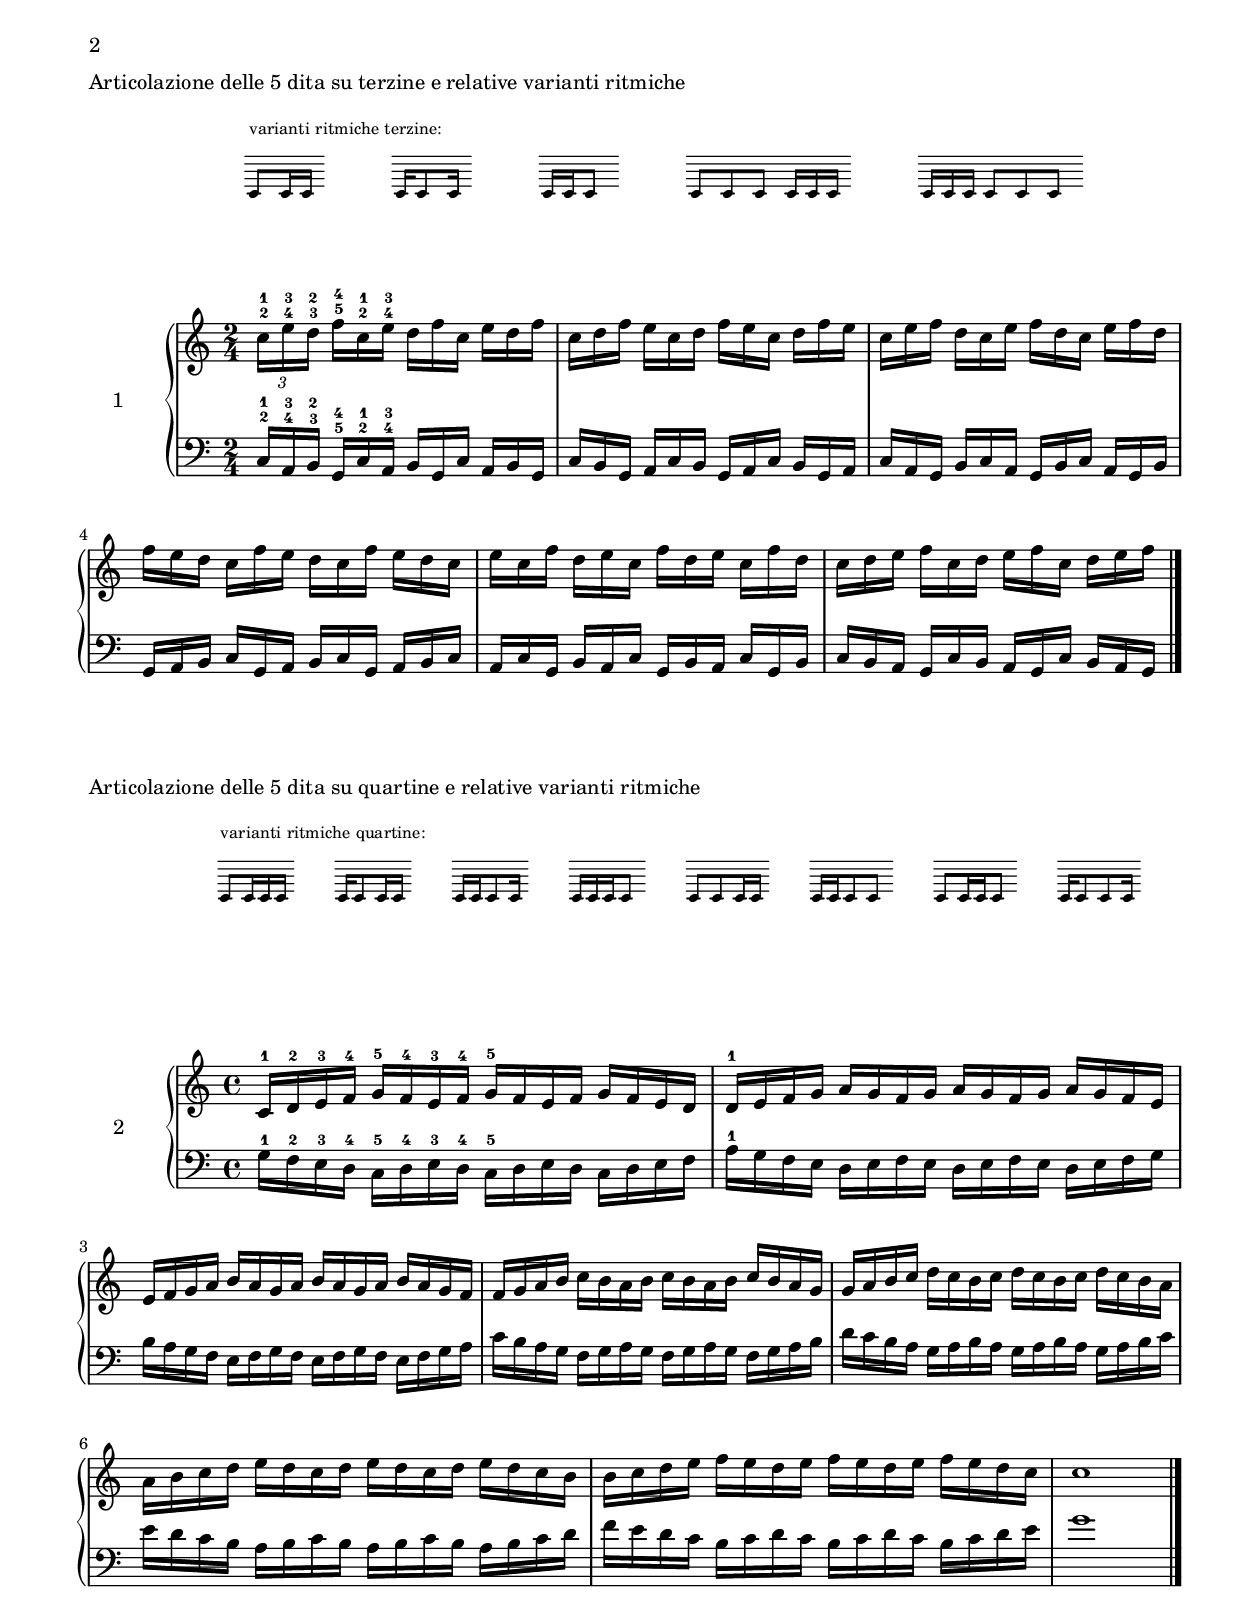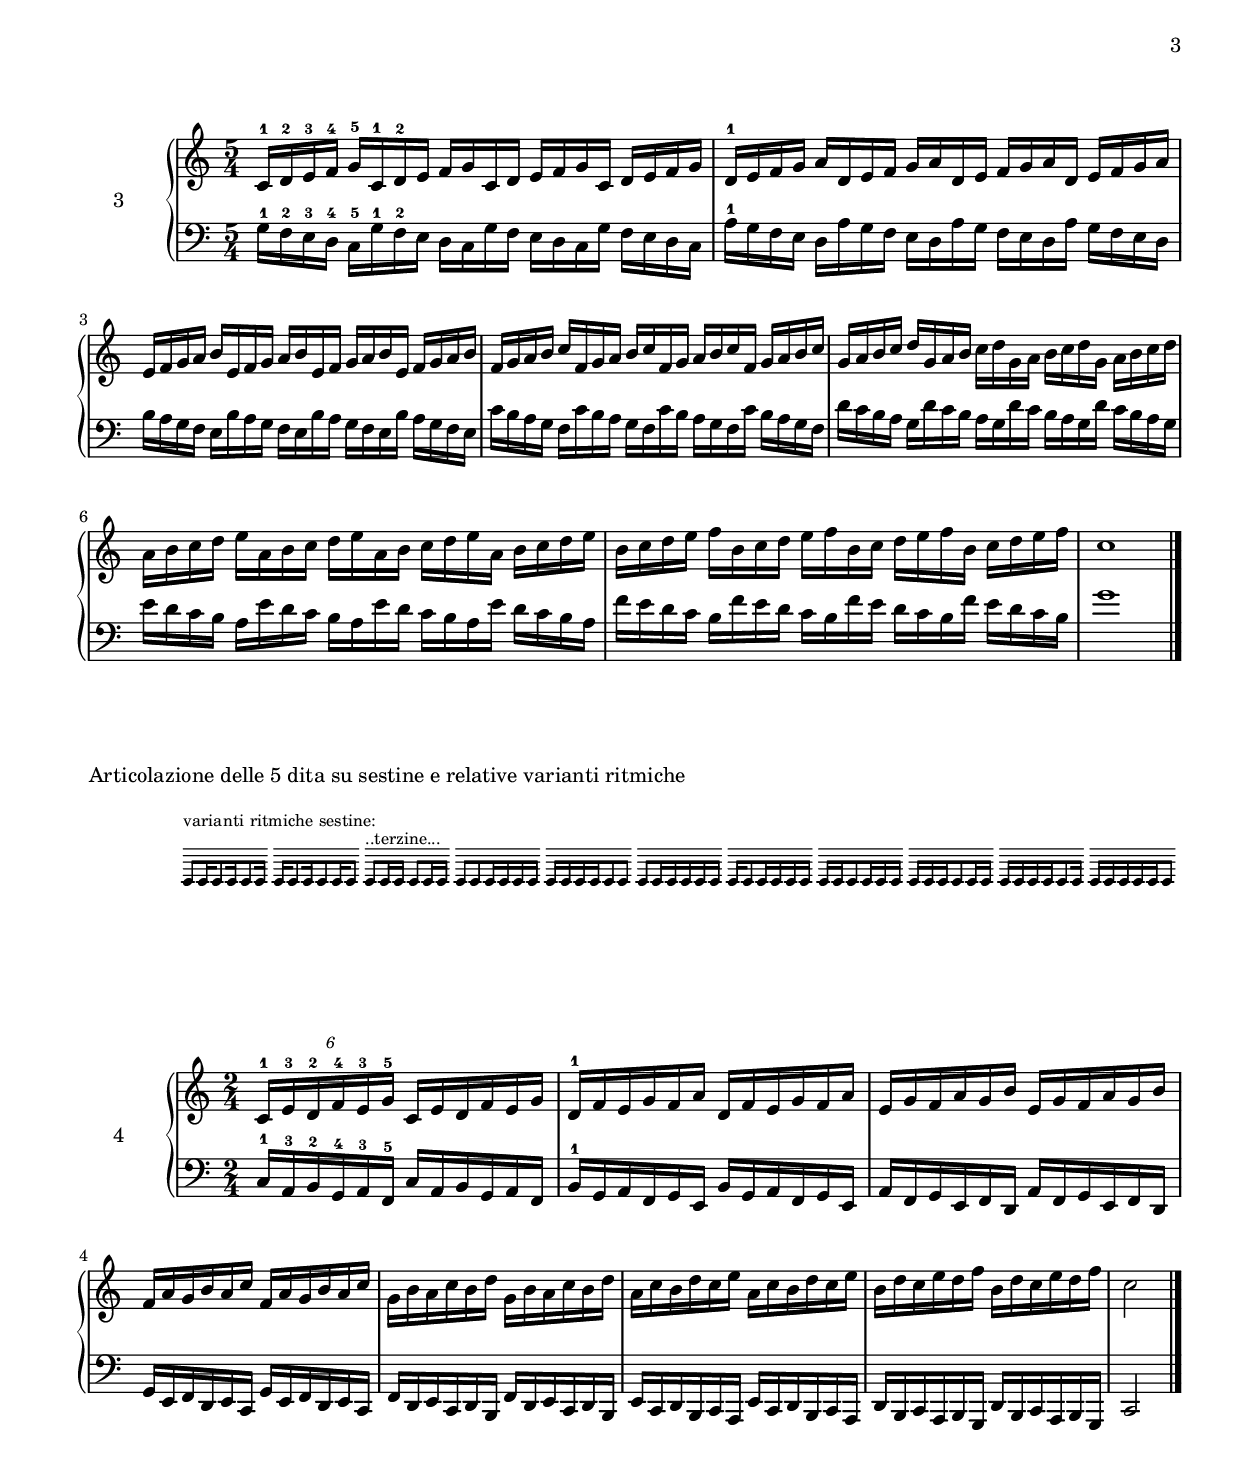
% ===========================================================================================================
% esercizi-di-tecnica-1.ly
%                     _    _      _ _   _               _         
%  ___ ___ ___ _ _ __(_)__(_)  __| (_) | |_ ___ __ _ _ (_)__ __ _ 
% / -_|_-</ -_) '_/ _| |_ / | / _` | | |  _/ -_) _| ' \| / _/ _` |
% \___/__/\___|_| \__|_/__|_| \__,_|_|  \__\___\__|_||_|_\__\__,_|
%
% Copyright (c) 2020 Alessandro Fraschetti (mail: gos95@gommagomma.net)
%
% Permission is hereby granted, free of charge, to any person obtaining a copy
% of this software and associated documentation files (the "Software"), to deal
% in the Software without restriction, including without limitation the rights
% to use, copy, modify, merge, publish, distribute, sublicense, and/or sell
% copies of the Software, and to permit persons to whom the Software is
% furnished to do so, subject to the following conditions:
% 
% The above copyright notice and this permission notice shall be included in all
% copies or substantial portions of the Software.
% 
% THE SOFTWARE IS PROVIDED "AS IS", WITHOUT WARRANTY OF ANY KIND, EXPRESS OR
% IMPLIED, INCLUDING BUT NOT LIMITED TO THE WARRANTIES OF MERCHANTABILITY,
% FITNESS FOR A PARTICULAR PURPOSE AND NONINFRINGEMENT. IN NO EVENT SHALL THE
% AUTHORS OR COPYRIGHT HOLDERS BE LIABLE FOR ANY CLAIM, DAMAGES OR OTHER
% LIABILITY, WHETHER IN AN ACTION OF CONTRACT, TORT OR OTHERWISE, ARISING FROM,
% OUT OF OR IN CONNECTION WITH THE SOFTWARE OR THE USE OR OTHER DEALINGS IN THE
% SOFTWARE.
% ===========================================================================================================


\version "2.12.3"
#(ly:set-option 'delete-intermediate-files #t)
#(set-global-staff-size 18)


% ===========================================================================================================
% ------------------------------------------  I N C L U D E S  ----------------------------------------------
% ===========================================================================================================
% ===========================================================================================================
% varianti-ritmiche-terzine.ly
%                     _    _      _ _   _               _         
%  ___ ___ ___ _ _ __(_)__(_)  __| (_) | |_ ___ __ _ _ (_)__ __ _ 
% / -_|_-</ -_) '_/ _| |_ / | / _` | | |  _/ -_) _| ' \| / _/ _` |
% \___/__/\___|_| \__|_/__|_| \__,_|_|  \__\___\__|_||_|_\__\__,_|
%
% Copyright (c) 2020 Alessandro Fraschetti (mail: gos95@gommagomma.net)
%
% Permission is hereby granted, free of charge, to any person obtaining a copy
% of this software and associated documentation files (the "Software"), to deal
% in the Software without restriction, including without limitation the rights
% to use, copy, modify, merge, publish, distribute, sublicense, and/or sell
% copies of the Software, and to permit persons to whom the Software is
% furnished to do so, subject to the following conditions:
% 
% The above copyright notice and this permission notice shall be included in all
% copies or substantial portions of the Software.
% 
% THE SOFTWARE IS PROVIDED "AS IS", WITHOUT WARRANTY OF ANY KIND, EXPRESS OR
% IMPLIED, INCLUDING BUT NOT LIMITED TO THE WARRANTIES OF MERCHANTABILITY,
% FITNESS FOR A PARTICULAR PURPOSE AND NONINFRINGEMENT. IN NO EVENT SHALL THE
% AUTHORS OR COPYRIGHT HOLDERS BE LIABLE FOR ANY CLAIM, DAMAGES OR OTHER
% LIABILITY, WHETHER IN AN ACTION OF CONTRACT, TORT OR OTHERWISE, ARISING FROM,
% OUT OF OR IN CONNECTION WITH THE SOFTWARE OR THE USE OR OTHER DEALINGS IN THE
% SOFTWARE.
% ===========================================================================================================


variantiRitmicheTerzine = \relative c' {
    \cadenzaOn
    \stopStaff
    \skip 1
    \startStaff
        c8[^\markup { \raise #2 { varianti ritmiche terzine: }} c16 c16]
    \stopStaff
    \skip 1
    \startStaff
        c16[ c8 c16]
    \stopStaff
    \skip 1
    \startStaff
        c16[ c16 c8]
    \stopStaff
    \skip 1
    \startStaff
        c8[ c8 c8] c16[ c16 c16]]
    \stopStaff
    \skip 1
    \startStaff
        c16[ c16 c16] c8[ c8 c8]]
    \stopStaff
    \skip 1
    \cadenzaOff
}

% ===========================================================================================================
% varianti-ritmiche-quartine.ly
%                     _    _      _ _   _               _         
%  ___ ___ ___ _ _ __(_)__(_)  __| (_) | |_ ___ __ _ _ (_)__ __ _ 
% / -_|_-</ -_) '_/ _| |_ / | / _` | | |  _/ -_) _| ' \| / _/ _` |
% \___/__/\___|_| \__|_/__|_| \__,_|_|  \__\___\__|_||_|_\__\__,_|
%
% Copyright (c) 2020 Alessandro Fraschetti (mail: gos95@gommagomma.net)
%
% Permission is hereby granted, free of charge, to any person obtaining a copy
% of this software and associated documentation files (the "Software"), to deal
% in the Software without restriction, including without limitation the rights
% to use, copy, modify, merge, publish, distribute, sublicense, and/or sell
% copies of the Software, and to permit persons to whom the Software is
% furnished to do so, subject to the following conditions:
% 
% The above copyright notice and this permission notice shall be included in all
% copies or substantial portions of the Software.
% 
% THE SOFTWARE IS PROVIDED "AS IS", WITHOUT WARRANTY OF ANY KIND, EXPRESS OR
% IMPLIED, INCLUDING BUT NOT LIMITED TO THE WARRANTIES OF MERCHANTABILITY,
% FITNESS FOR A PARTICULAR PURPOSE AND NONINFRINGEMENT. IN NO EVENT SHALL THE
% AUTHORS OR COPYRIGHT HOLDERS BE LIABLE FOR ANY CLAIM, DAMAGES OR OTHER
% LIABILITY, WHETHER IN AN ACTION OF CONTRACT, TORT OR OTHERWISE, ARISING FROM,
% OUT OF OR IN CONNECTION WITH THE SOFTWARE OR THE USE OR OTHER DEALINGS IN THE
% SOFTWARE.
% ===========================================================================================================


variantiRitmicheQuartine = \relative c' {
    \cadenzaOn
    \stopStaff
    \skip 1
    \startStaff
        c8[^\markup { \raise #2 { varianti ritmiche quartine: }} c16 c16 c16]
    \stopStaff
    \skip 1
    \startStaff
        c16[ c8 c16 c16]
    \stopStaff
    \skip 1
    \startStaff
        c16[ c16 c8 c16]
    \stopStaff
    \skip 1
    \startStaff
        c16[ c16 c16 c8]
    \stopStaff
    \skip 1
    \startStaff
        c8[ c8 c16 c16]
    \stopStaff
    \skip 1
    \startStaff
        c16[ c16 c8 c8]
    \stopStaff
    \skip 1
    \startStaff
        c8[ c16 c16 c8]
    \stopStaff
    \skip 1
    \startStaff
        c16[ c8 c8 c16]
    \stopStaff
    \skip 1
    \cadenzaOff
}

% ===========================================================================================================
% varianti-ritmiche-terzine.ly
%                     _    _      _ _   _               _         
%  ___ ___ ___ _ _ __(_)__(_)  __| (_) | |_ ___ __ _ _ (_)__ __ _ 
% / -_|_-</ -_) '_/ _| |_ / | / _` | | |  _/ -_) _| ' \| / _/ _` |
% \___/__/\___|_| \__|_/__|_| \__,_|_|  \__\___\__|_||_|_\__\__,_|
%
% Copyright (c) 2020 Alessandro Fraschetti (mail: gos95@gommagomma.net)
%
% Permission is hereby granted, free of charge, to any person obtaining a copy
% of this software and associated documentation files (the "Software"), to deal
% in the Software without restriction, including without limitation the rights
% to use, copy, modify, merge, publish, distribute, sublicense, and/or sell
% copies of the Software, and to permit persons to whom the Software is
% furnished to do so, subject to the following conditions:
% 
% The above copyright notice and this permission notice shall be included in all
% copies or substantial portions of the Software.
% 
% THE SOFTWARE IS PROVIDED "AS IS", WITHOUT WARRANTY OF ANY KIND, EXPRESS OR
% IMPLIED, INCLUDING BUT NOT LIMITED TO THE WARRANTIES OF MERCHANTABILITY,
% FITNESS FOR A PARTICULAR PURPOSE AND NONINFRINGEMENT. IN NO EVENT SHALL THE
% AUTHORS OR COPYRIGHT HOLDERS BE LIABLE FOR ANY CLAIM, DAMAGES OR OTHER
% LIABILITY, WHETHER IN AN ACTION OF CONTRACT, TORT OR OTHERWISE, ARISING FROM,
% OUT OF OR IN CONNECTION WITH THE SOFTWARE OR THE USE OR OTHER DEALINGS IN THE
% SOFTWARE.
% ===========================================================================================================


variantiRitmicheSestine = \relative c' {
    \cadenzaOn
    \stopStaff
    \skip 1
    \startStaff
        c8[^\markup { \raise #2 { varianti ritmiche sestine: }} c16 c8 c16 c8 c16]
    \stopStaff
    \skip 1
    \startStaff
        c16[ c8 c16 c8 c16 c8]
    \stopStaff
    \skip 1
    \startStaff
        c8[^\markup { \raise #0  {..terzine...}} c16 c16] c8[ c16 c16]
    \stopStaff
    \skip 1
    \startStaff
        c8[ c8 c16 c16 c16 c16]
    \stopStaff
    \skip 1
    \startStaff
        c16[ c16 c16 c16 c8 c8]
    \stopStaff
    \skip 1
	\cadenzaOff

%	\break

	\cadenzaOn
    \startStaff
        c8[ c16 c16 c16 c16 c16]
    \stopStaff
    \skip 1
    \startStaff
        c16[ c8 c16 c16 c16 c16]
    \stopStaff
    \skip 1
    \startStaff
        c16[ c16 c8 c16 c16 c16]
    \stopStaff
    \skip 1
    \startStaff
        c16[ c16 c16 c8 c16 c16]
    \stopStaff
    \skip 1
    \startStaff
        c16[ c16 c16 c16 c8 c16]
    \stopStaff
    \skip 1
    \startStaff
        c16[ c16 c16 c16 c16 c8]
    \stopStaff
	\skip 1
    \cadenzaOff
}


% ===========================================================================================================
% articolazione-terzine.ly
%                     _    _      _ _   _               _         
%  ___ ___ ___ _ _ __(_)__(_)  __| (_) | |_ ___ __ _ _ (_)__ __ _ 
% / -_|_-</ -_) '_/ _| |_ / | / _` | | |  _/ -_) _| ' \| / _/ _` |
% \___/__/\___|_| \__|_/__|_| \__,_|_|  \__\___\__|_||_|_\__\__,_|
%
% Copyright (c) 2020 Alessandro Fraschetti (mail: gos95@gommagomma.net)
%
% Permission is hereby granted, free of charge, to any person obtaining a copy
% of this software and associated documentation files (the "Software"), to deal
% in the Software without restriction, including without limitation the rights
% to use, copy, modify, merge, publish, distribute, sublicense, and/or sell
% copies of the Software, and to permit persons to whom the Software is
% furnished to do so, subject to the following conditions:
% 
% The above copyright notice and this permission notice shall be included in all
% copies or substantial portions of the Software.
% 
% THE SOFTWARE IS PROVIDED "AS IS", WITHOUT WARRANTY OF ANY KIND, EXPRESS OR
% IMPLIED, INCLUDING BUT NOT LIMITED TO THE WARRANTIES OF MERCHANTABILITY,
% FITNESS FOR A PARTICULAR PURPOSE AND NONINFRINGEMENT. IN NO EVENT SHALL THE
% AUTHORS OR COPYRIGHT HOLDERS BE LIABLE FOR ANY CLAIM, DAMAGES OR OTHER
% LIABILITY, WHETHER IN AN ACTION OF CONTRACT, TORT OR OTHERWISE, ARISING FROM,
% OUT OF OR IN CONNECTION WITH THE SOFTWARE OR THE USE OR OTHER DEALINGS IN THE
% SOFTWARE.
% ===========================================================================================================


articolazioneTerzineUpper = \relative c'' {
    \time 2/4
    \times 2/3 { c16-2-1[ e-4-3 d-3-2 ] } \override TupletNumber #'transparent = ##t 
                  \times 2/3 { f-5-4[ c-2-1 e-4-3 ] } \times 2/3 { d[ f c ] } \times 2/3 { e[ d f ] }
    \times 2/3 {   c[ d f ] } \times 2/3 { e[ c d ] } \times 2/3 { f[ e c ] } \times 2/3 { d[ f e ] }
    \times 2/3 {   c[ e f ] } \times 2/3 { d[ c e ] } \times 2/3 { f[ d c ] } \times 2/3 { e[ f d ] }
    \times 2/3 {   f[ e d ] } \times 2/3 { c[ f e ] } \times 2/3 { d[ c f ] } \times 2/3 { e[ d c ] }
    \times 2/3 {   e[ c f ] } \times 2/3 { d[ e c ] } \times 2/3 { f[ d e ] } \times 2/3 { c[ f d ] }
    \times 2/3 {   c[ d e ] } \times 2/3 { f[ c d ] } \times 2/3 { e[ f c ] } \times 2/3 { d[ e f ] }
    \bar "|."
}
articolazioneTerzineLower = \relative c {
    \time 2/4
    \override TupletNumber #'transparent = ##t
    \times 2/3 { c16-2-1[ a-4-3 b-3-2 ] }
                  \times 2/3 { g-5-4[ c-2-1 a-4-3 ] } \times 2/3 { b[ g c ] } \times 2/3 { a[ b g ] }
    \times 2/3 {   c[ b g ] } \times 2/3 { a[ c b ] } \times 2/3 { g[ a c ] } \times 2/3 { b[ g a ] }
    \times 2/3 {   c[ a g ] } \times 2/3 { b[ c a ] } \times 2/3 { g[ b c ] } \times 2/3 { a[ g b ] }
    \times 2/3 {   g[ a b ] } \times 2/3 { c[ g a ] } \times 2/3 { b[ c g ] } \times 2/3 { a[ b c ] }
    \times 2/3 {   a[ c g ] } \times 2/3 { b[ a c ] } \times 2/3 { g[ b a ] } \times 2/3 { c[ g b ] }
    \times 2/3 {   c[ b a ] } \times 2/3 { g[ c b ] } \times 2/3 { a[ g c ] } \times 2/3 { b[ a g ] }
    \bar "|."
}

% ===========================================================================================================
% articolazione-quartine.ly
%                     _    _      _ _   _               _         
%  ___ ___ ___ _ _ __(_)__(_)  __| (_) | |_ ___ __ _ _ (_)__ __ _ 
% / -_|_-</ -_) '_/ _| |_ / | / _` | | |  _/ -_) _| ' \| / _/ _` |
% \___/__/\___|_| \__|_/__|_| \__,_|_|  \__\___\__|_||_|_\__\__,_|
%
% Copyright (c) 2020 Alessandro Fraschetti (mail: gos95@gommagomma.net)
%
% Permission is hereby granted, free of charge, to any person obtaining a copy
% of this software and associated documentation files (the "Software"), to deal
% in the Software without restriction, including without limitation the rights
% to use, copy, modify, merge, publish, distribute, sublicense, and/or sell
% copies of the Software, and to permit persons to whom the Software is
% furnished to do so, subject to the following conditions:
% 
% The above copyright notice and this permission notice shall be included in all
% copies or substantial portions of the Software.
% 
% THE SOFTWARE IS PROVIDED "AS IS", WITHOUT WARRANTY OF ANY KIND, EXPRESS OR
% IMPLIED, INCLUDING BUT NOT LIMITED TO THE WARRANTIES OF MERCHANTABILITY,
% FITNESS FOR A PARTICULAR PURPOSE AND NONINFRINGEMENT. IN NO EVENT SHALL THE
% AUTHORS OR COPYRIGHT HOLDERS BE LIABLE FOR ANY CLAIM, DAMAGES OR OTHER
% LIABILITY, WHETHER IN AN ACTION OF CONTRACT, TORT OR OTHERWISE, ARISING FROM,
% OUT OF OR IN CONNECTION WITH THE SOFTWARE OR THE USE OR OTHER DEALINGS IN THE
% SOFTWARE.
% ===========================================================================================================


articolazioneQuartineAUpper = \relative c' {
    \time 4/4 
    c16-1 d-2 e-3 f-4  g-5 f-4 e-3 f-4  g-5 f e f  g f e d
    d16-1 e f g  a g f g  a g f g  a g f e
    e16 f g a  b a g a  b a g a  b a g f
    f16 g a b  c b a b  c b a b  c b a g
    g16 a b c  d c b c  d c b c  d c b a
    a16 b c d  e d c d  e d c d  e d c b
    b16 c d e  f e d e  f e d e  f e d c
    c1
    \bar "|."
}
articolazioneQuartineALower = \relative c' {
    \time 4/4
    g16-1 f-2 e-3 d-4  c-5 d-4 e-3 d-4  c-5 d e d  c d e f
    a16-1 g f e  d e f e  d e f e  d e f g 
    b16 a g f  e f g f  e f g f  e f g a
    c16 b a g  f g a g  f g a g  f g a b
    d16 c b a  g a b a  g a b a  g a b c
    e16 d c b  a b c b  a b c b  a b c d
    f16 e d c  b c d c  b c d c  b c d e
    g1
    \bar "|."
}


articolazioneQuartineBUpper = \relative c' {
    \time 5/4
    c16-1 d-2 e-3 f-4  g-5 c,-1 d-2 e  f g c, d  e f g c,  d e f g
    d16-1 e f g  a d, e f  g a d, e  f g a d,  e f g a
    e16 f g a  b e, f g  a b e, f  g a b e,  f g a b
    f16 g a b  c f, g a  b c f, g  a b c f,  g a b c
    g16 a b c  d g, a b  c d g, a  b c d g,  a b c d
    a16 b c d  e a, b c  d e a, b  c d e a,  b c d e
    b16 c d e  f b, c d  e f b, c  d e f b,  c d e f
    c1
    \bar "|."
}
articolazioneQuartineBLower = \relative c' {
    \time 5/4
    g16-1  f-2 e-3 d-4  c-5 g'-1 f-2 e  d c g' f  e d c g'  f e d c
    a'16-1 g f e  d a' g f  e d a' g  f e d a'  g f e d
    b'16 a g f  e b' a g  f e b' a  g f e b'  a g f e
    c'16 b a g  f c' b a  g f c' b  a g f c'  b a g f
    d'16 c b a  g d' c b  a g d' c  b a g d'  c b a g
    e'16 d c b  a e' d c  b a e' d  c b a e'  d c b a
    f'16 e d c  b f' e d  c b f' e  d c b f'  e d c b
    g'1
    \bar "|."
}

% ===========================================================================================================
% articolazione-sestine.ly
%                     _    _      _ _   _               _         
%  ___ ___ ___ _ _ __(_)__(_)  __| (_) | |_ ___ __ _ _ (_)__ __ _ 
% / -_|_-</ -_) '_/ _| |_ / | / _` | | |  _/ -_) _| ' \| / _/ _` |
% \___/__/\___|_| \__|_/__|_| \__,_|_|  \__\___\__|_||_|_\__\__,_|
%
% Copyright (c) 2020 Alessandro Fraschetti (mail: gos95@gommagomma.net)
%
% Permission is hereby granted, free of charge, to any person obtaining a copy
% of this software and associated documentation files (the "Software"), to deal
% in the Software without restriction, including without limitation the rights
% to use, copy, modify, merge, publish, distribute, sublicense, and/or sell
% copies of the Software, and to permit persons to whom the Software is
% furnished to do so, subject to the following conditions:
% 
% The above copyright notice and this permission notice shall be included in all
% copies or substantial portions of the Software.
% 
% THE SOFTWARE IS PROVIDED "AS IS", WITHOUT WARRANTY OF ANY KIND, EXPRESS OR
% IMPLIED, INCLUDING BUT NOT LIMITED TO THE WARRANTIES OF MERCHANTABILITY,
% FITNESS FOR A PARTICULAR PURPOSE AND NONINFRINGEMENT. IN NO EVENT SHALL THE
% AUTHORS OR COPYRIGHT HOLDERS BE LIABLE FOR ANY CLAIM, DAMAGES OR OTHER
% LIABILITY, WHETHER IN AN ACTION OF CONTRACT, TORT OR OTHERWISE, ARISING FROM,
% OUT OF OR IN CONNECTION WITH THE SOFTWARE OR THE USE OR OTHER DEALINGS IN THE
% SOFTWARE.
% ===========================================================================================================


articolazioneSestineUpper = \relative c' {
    \time 2/4
	
    \override TupletBracket.bracket-visibility = ##f
    \times 4/6 { c16-1[ e-3 d-2 f-4 e-3 g-5] }  \override TupletNumber #'transparent = ##t
	\times 4/6 { c,[ e d f e g] }
    \times 4/6 { d-1[ f e g f a ] }
	\times 4/6 { d,[ f e g f a ] }
    \times 4/6 { e[ g f a g b ] }
	\times 4/6 { e,[ g f a g b ] }
    \times 4/6 { f[ a g  b a c ] }
	\times 4/6 { f,[ a g b a c ] }
    \times 4/6 { g[ b a c b d ] }
	\times 4/6 { g,[ b a c b d ] }
    \times 4/6 { a[ c b d c e ] }
	\times 4/6 { a,[ c b d c e ] }
	\times 4/6 { b[ d c e d f ] }
	\times 4/6 { b,[ d c e d f ] }
	c2
    \bar "|."
}
articolazioneSestineLower = \relative c {
    \time 2/4
    \override TupletNumber #'transparent = ##t
    \override TupletBracket.bracket-visibility = ##f
    \times 4/6 { c16-1[ a-3 b-2 g-4 a-3 f-5 ] }
	\times 4/6 { c'[ a b g a f] }
    \times 4/6 { b-1[ g a f g e ] }
	\times 4/6 { b'[ g a f g e ] }
    \times 4/6 { a[ f g e f d ] }
	\times 4/6 { a'[ f g e f d ] }
    \times 4/6 { g[ e f d e c ] }
	\times 4/6 { g'[ e f d e c ] }
    \times 4/6 { f[ d e c d b ] }
	\times 4/6 { f'[ d e c d b ] }
    \times 4/6 { e[ c d b c a ] }
	\times 4/6 { e'[ c d b c a ] }
	\times 4/6 { d[ b c a b g ] }
	\times 4/6 { d'[ b c a b g ] }
	c2
    \bar "|."
}



% ===========================================================================================================
% ---------------------------------------------  B O O K  ---------------------------------------------------
% ===========================================================================================================
\header {
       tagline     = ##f
}
\paper {
    #(set-paper-size "a4")
%    line-width = 180
    left-margin = 15
    bottom-margin = 10
    top-margin = 10
%    markup-system-spacing #'basic-distance = #8
%    system-system-spacing #'basic-distance = #15
    ragged-bottom = ##t
    ragged-last-bottom = ##t
    print-all-headers = ##t
}


% -------------------------------------------------------------------------------------------------------------------
% Copertina
% -------------------------------------------------------------------------------------------------------------------
\bookpart {
    \markup { \vspace #20 }
    \markup \fontsize #10 \bold { "  Esercizi di Tecnica" }
    \markup { \vspace #2 }
    \markup \fontsize #4   { "     Articolazione delle 5 dita su terzine, quartine e sestine" }
    \markup { \vspace #1 }
    \markup \fontsize #4   { "     e relative varianti ritmiche" }
}


% -------------------------------------------------------------------------------------------------------------------
% 1 ARTICOLAZIONE
% -------------------------------------------------------------------------------------------------------------------
\bookpart {
%    \paper { system-count = #5 }
    % -------------------------------------------------------------------------------------------------------------------
    % ARTICOLAZIONE - TERZINE E RELATIVE VARIANTI RITMICHE
    % -------------------------------------------------------------------------------------------------------------------
    \score {
        \new Staff \with {
            \remove "Time_signature_engraver"
            fontSize = #-2
            \override StaffSymbol #'staff-space = #(magstep -2)
            firstClef = ##f
        } << \variantiRitmicheTerzine >>
        \header {
            title    = ##f
            subtitle = ##f
            piece    =  \markup { \column { "Articolazione delle 5 dita su terzine e relative varianti ritmiche" \null } }
        }
        \layout { \context { \override VerticalAlignment #'forced-distance = #8 } }
        \midi { \context { \Score tempoWholesPerMinute = #(ly:make-moment 120 8) } }
    }
    \score {
        \new PianoStaff \with { midiInstrument = #"acoustic grand" }
        <<
            \set PianoStaff.instrumentName = \markup { "1" }
            \new Staff = "treble" << \clef violin \articolazioneTerzineUpper >>
            \new Staff = "bass"   << \clef bass \articolazioneTerzineLower >>
        >>
        \header {
            title    = ##f
            subtitle = ##f
%           opus     = \markup { \bold \smaller { (\note #"8"#1 = 120) } }
            piece    = ##f
        }
    }


    % -------------------------------------------------------------------------------------------------------------------
    %   ARTICOLAZIONE - QUARTINE E RELATIVE VARIANTI RITMICHE
    % -------------------------------------------------------------------------------------------------------------------
    \score {
        \new Staff \with {
            \remove "Time_signature_engraver"
            fontSize = #-2
            \override StaffSymbol #'staff-space = #(magstep -2)
            firstClef = ##f
        } { \variantiRitmicheQuartine }
        \header {
            title    = ##f
            subtitle = ##f
            piece    = \markup { \column { "Articolazione delle 5 dita su quartine e relative varianti ritmiche" \null } }
        }
    }
    \score {
        \new PianoStaff \with { midiInstrument = #"acoustic grand" }
        <<
            \set PianoStaff.instrumentName = \markup { "2" }
            \new Staff = "treble" << \clef violin \articolazioneQuartineAUpper >>
            \new Staff = "bass"   << \clef bass \articolazioneQuartineALower >>
        >>
        \header {
            title    = ##f
            subtitle = ##f
%           opus     = \markup { \bold \smaller { (\note #"4"#1 = 120) } }
            piece    = \markup { \column { \null \null } }
        }
        \layout { \context { \override VerticalAlignment #'forced-distance = #8 } }
        \midi { \context { \Score tempoWholesPerMinute = #(ly:make-moment 120 4) } }
    }
    \pageBreak
    \score {
        \new PianoStaff \with { midiInstrument = #"acoustic grand" }
        <<
            \set PianoStaff.instrumentName = \markup { "3" }
            \new Staff = "treble" << \clef violin \articolazioneQuartineBUpper >>
            \new Staff = "bass"   << \clef bass \articolazioneQuartineBLower >>
        >>
        \header {
            title    = ##f
            subtitle = ##f
%           opus     = \markup { \bold \smaller { (\note #"4"#1 = 120) } }
            piece    = \markup { \column { \null \null } }
        }
        \layout { \context { \override VerticalAlignment #'forced-distance = #8 } }
        \midi { \context { \Score tempoWholesPerMinute = #(ly:make-moment 120 4) } }
    }


    % -------------------------------------------------------------------------------------------------------------------
    %   ARTICOLAZIONE - SESTINE E RELATIVE VARIANTI RITMICHE
    % -------------------------------------------------------------------------------------------------------------------   
    \score {
        \new Staff \with {
            \remove "Time_signature_engraver"
            fontSize = #-2
            \override StaffSymbol #'staff-space = #(magstep -3)
            firstClef = ##f
        } { \variantiRitmicheSestine }
        \header {
            title    = ##f
            subtitle = ##f
            piece    = \markup { \column { "Articolazione delle 5 dita su sestine e relative varianti ritmiche" \null } }
        }
    }
    \score {
        \new PianoStaff \with { midiInstrument = #"acoustic grand" }
        <<
            \set PianoStaff.instrumentName = \markup { "4" }
            \new Staff = "treble" << \clef violin \articolazioneSestineUpper >>
            \new Staff = "bass"   << \clef bass \articolazioneSestineLower >>
        >>
        \header {
            title    = ##f
            subtitle = ##f
%           opus     = \markup { \bold \smaller { (\note #"4"#1 = 60) } }
            piece    = \markup { \column { \null \null } }
        }
        \layout { \context { \override VerticalAlignment #'forced-distance = #8 } }
        \midi { \context { \Score tempoWholesPerMinute = #(ly:make-moment 60 4) } }
    }
}
% -------------------------------------------------------------------------------------------------------------------
